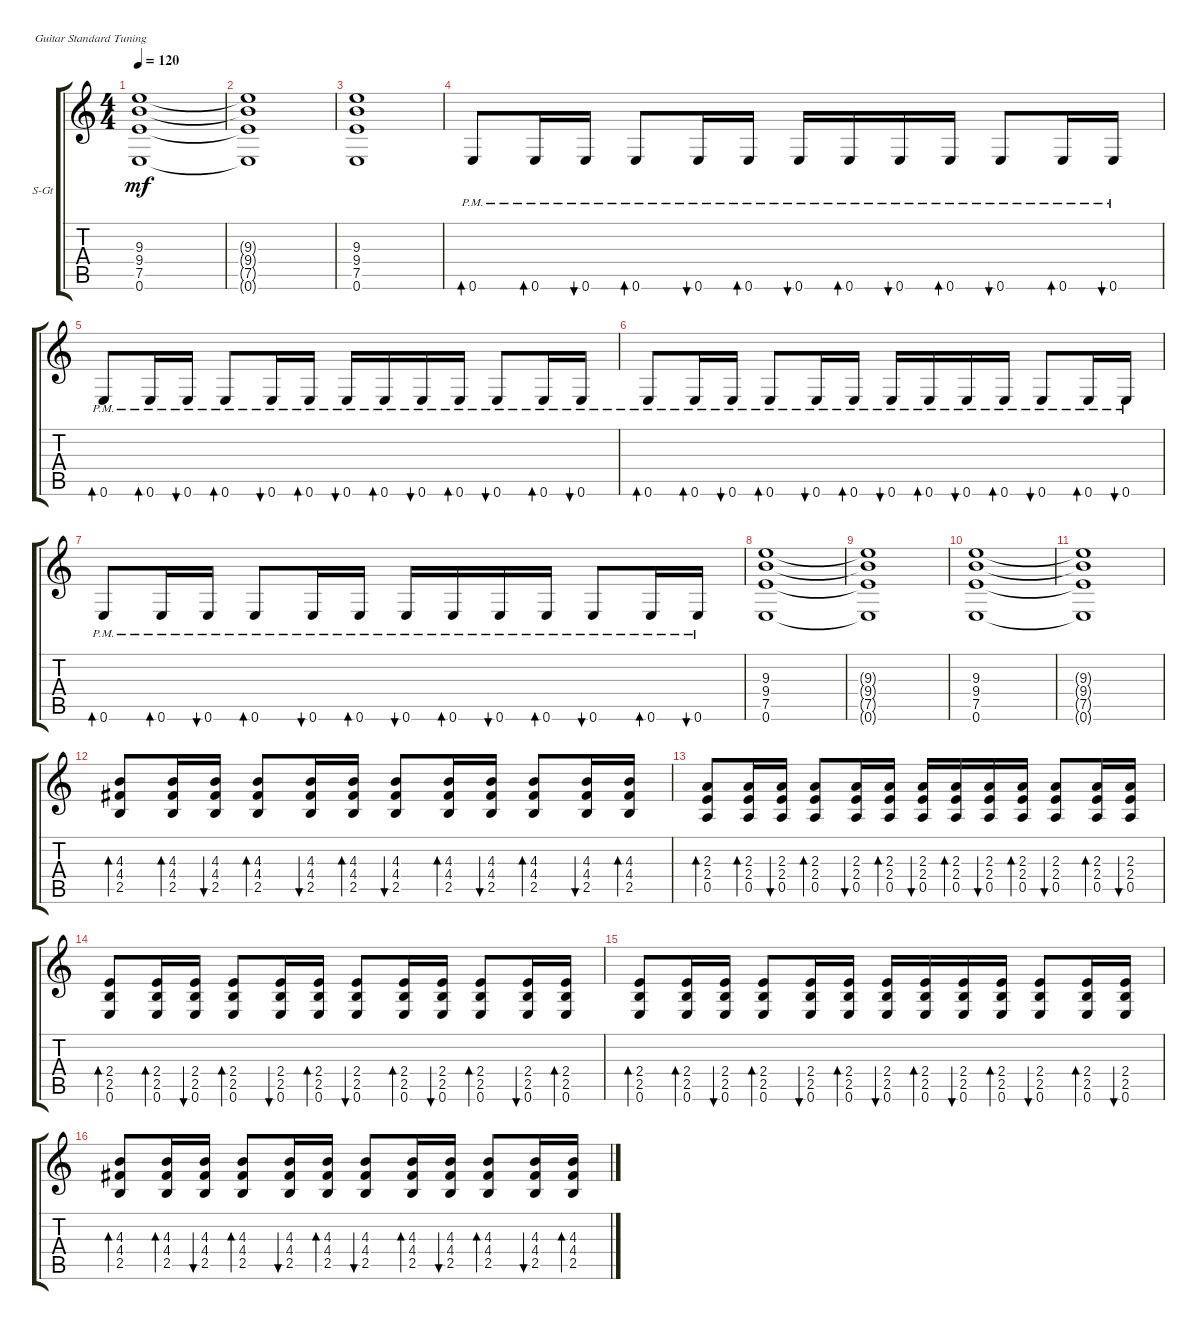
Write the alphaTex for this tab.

\bracketExtendMode groupsimilarinstruments
\firstSystemTrackNameOrientation horizontal
\otherSystemsTrackNameOrientation horizontal
\track ("Steel Guitar" "S-Gt") {instrument acousticguitarsteel}
\staff {score tabs}
\tuning (E4 B3 G3 D3 A2 E2)
\ts (4 4)
\beaming (8 2 2 2 2)
\tempo 120
\clef g2
\ks c
(9.3 9.4 7.5 0.6).1{dy mf instrument acousticguitarsteel} |
(9.3{t} 9.4{t} 7.5{t} 0.6{t}).1 |
(9.3 9.4 7.5 0.6).1 |
0.6{pm}.8{bd 30} 0.6{pm}.16{bd 30} 0.6{pm}.16{bu 30} 0.6{pm}.8{bd 30} 0.6{pm}.16{bu 30} 0.6{pm}.16{bd 30} 0.6{pm}.16{bu 30} 0.6{pm}.16{bd 30} 0.6{pm}.16{bu 30} 0.6{pm}.16{bd 30} 0.6{pm}.8{bu 30} 0.6{pm}.16{bd 30} 0.6{pm}.16{bu 30} |
0.6{pm}.8{bd 30} 0.6{pm}.16{bd 30} 0.6{pm}.16{bu 30} 0.6{pm}.8{bd 30} 0.6{pm}.16{bu 30} 0.6{pm}.16{bd 30} 0.6{pm}.16{bu 30} 0.6{pm}.16{bd 30} 0.6{pm}.16{bu 30} 0.6{pm}.16{bd 30} 0.6{pm}.8{bu 30} 0.6{pm}.16{bd 30} 0.6{pm}.16{bu 30} |
0.6{pm}.8{bd 30} 0.6{pm}.16{bd 30} 0.6{pm}.16{bu 30} 0.6{pm}.8{bd 30} 0.6{pm}.16{bu 30} 0.6{pm}.16{bd 30} 0.6{pm}.16{bu 30} 0.6{pm}.16{bd 30} 0.6{pm}.16{bu 30} 0.6{pm}.16{bd 30} 0.6{pm}.8{bu 30} 0.6{pm}.16{bd 30} 0.6{pm}.16{bu 30} |
0.6{pm}.8{bd 30} 0.6{pm}.16{bd 30} 0.6{pm}.16{bu 30} 0.6{pm}.8{bd 30} 0.6{pm}.16{bu 30} 0.6{pm}.16{bd 30} 0.6{pm}.16{bu 30} 0.6{pm}.16{bd 30} 0.6{pm}.16{bu 30} 0.6{pm}.16{bd 30} 0.6{pm}.8{bu 30} 0.6{pm}.16{bd 30} 0.6{pm}.16{bu 30} |
(9.3 9.4 7.5 0.6).1 |
(9.3{t} 9.4{t} 7.5{t} 0.6{t}).1 |
(9.3 9.4 7.5 0.6).1 |
(9.3{t} 9.4{t} 7.5{t} 0.6{t}).1 |
(4.3 4.4 2.5).8{bd 30} (4.3 4.4 2.5).16{bd 30} (4.3 4.4 2.5).16{bu 30} (4.3 4.4 2.5).8{bd 30} (4.3 4.4 2.5).16{bu 30} (4.3 4.4 2.5).16{bd 30} (4.3 4.4 2.5).8{bu 30} (4.3 4.4 2.5).16{bd 30} (4.3 4.4 2.5).16{bu 30} (4.3 4.4 2.5).8{bd 30} (4.3 4.4 2.5).16{bu 30} (4.3 4.4 2.5).16{bd 30} |
(2.3 2.4 0.5).8{bd 30} (2.3 2.4 0.5).16{bd 30} (2.3 2.4 0.5).16{bu 30} (2.3 2.4 0.5).8{bd 30} (2.3 2.4 0.5).16{bu 30} (2.3 2.4 0.5).16{bd 30} (2.3 2.4 0.5).16{bu 30} (2.3 2.4 0.5).16{bd 30} (2.3 2.4 0.5).16{bu 30} (2.3 2.4 0.5).16{bd 30} (2.3 2.4 0.5).8{bu 30} (2.3 2.4 0.5).16{bd 30} (2.3 2.4 0.5).16{bu 30} |
(2.4 2.5 0.6).8{bd 30} (2.4 2.5 0.6).16{bd 30} (2.4 2.5 0.6).16{bu 30} (2.4 2.5 0.6).8{bd 30} (2.4 2.5 0.6).16{bu 30} (2.4 2.5 0.6).16{bd 30} (2.4 2.5 0.6).8{bu 30} (2.4 2.5 0.6).16{bd 30} (2.4 2.5 0.6).16{bu 30} (2.4 2.5 0.6).8{bd 30} (2.4 2.5 0.6).16{bu 30} (2.4 2.5 0.6).16{bd 30} |
(2.4 2.5 0.6).8{bd 30} (2.4 2.5 0.6).16{bd 30} (2.4 2.5 0.6).16{bu 30} (2.4 2.5 0.6).8{bd 30} (2.4 2.5 0.6).16{bu 30} (2.4 2.5 0.6).16{bd 30} (2.4 2.5 0.6).16{bu 30} (2.4 2.5 0.6).16{bd 30} (2.4 2.5 0.6).16{bu 30} (2.4 2.5 0.6).16{bd 30} (2.4 2.5 0.6).8{bu 30} (2.4 2.5 0.6).16{bd 30} (2.4 2.5 0.6).16{bu 30} |
(4.3 4.4 2.5).8{bd 30} (4.3 4.4 2.5).16{bd 30} (4.3 4.4 2.5).16{bu 30} (4.3 4.4 2.5).8{bd 30} (4.3 4.4 2.5).16{bu 30} (4.3 4.4 2.5).16{bd 30} (4.3 4.4 2.5).8{bu 30} (4.3 4.4 2.5).16{bd 30} (4.3 4.4 2.5).16{bu 30} (4.3 4.4 2.5).8{bd 30} (4.3 4.4 2.5).16{bu 30} (4.3 4.4 2.5).16{bd 30}
